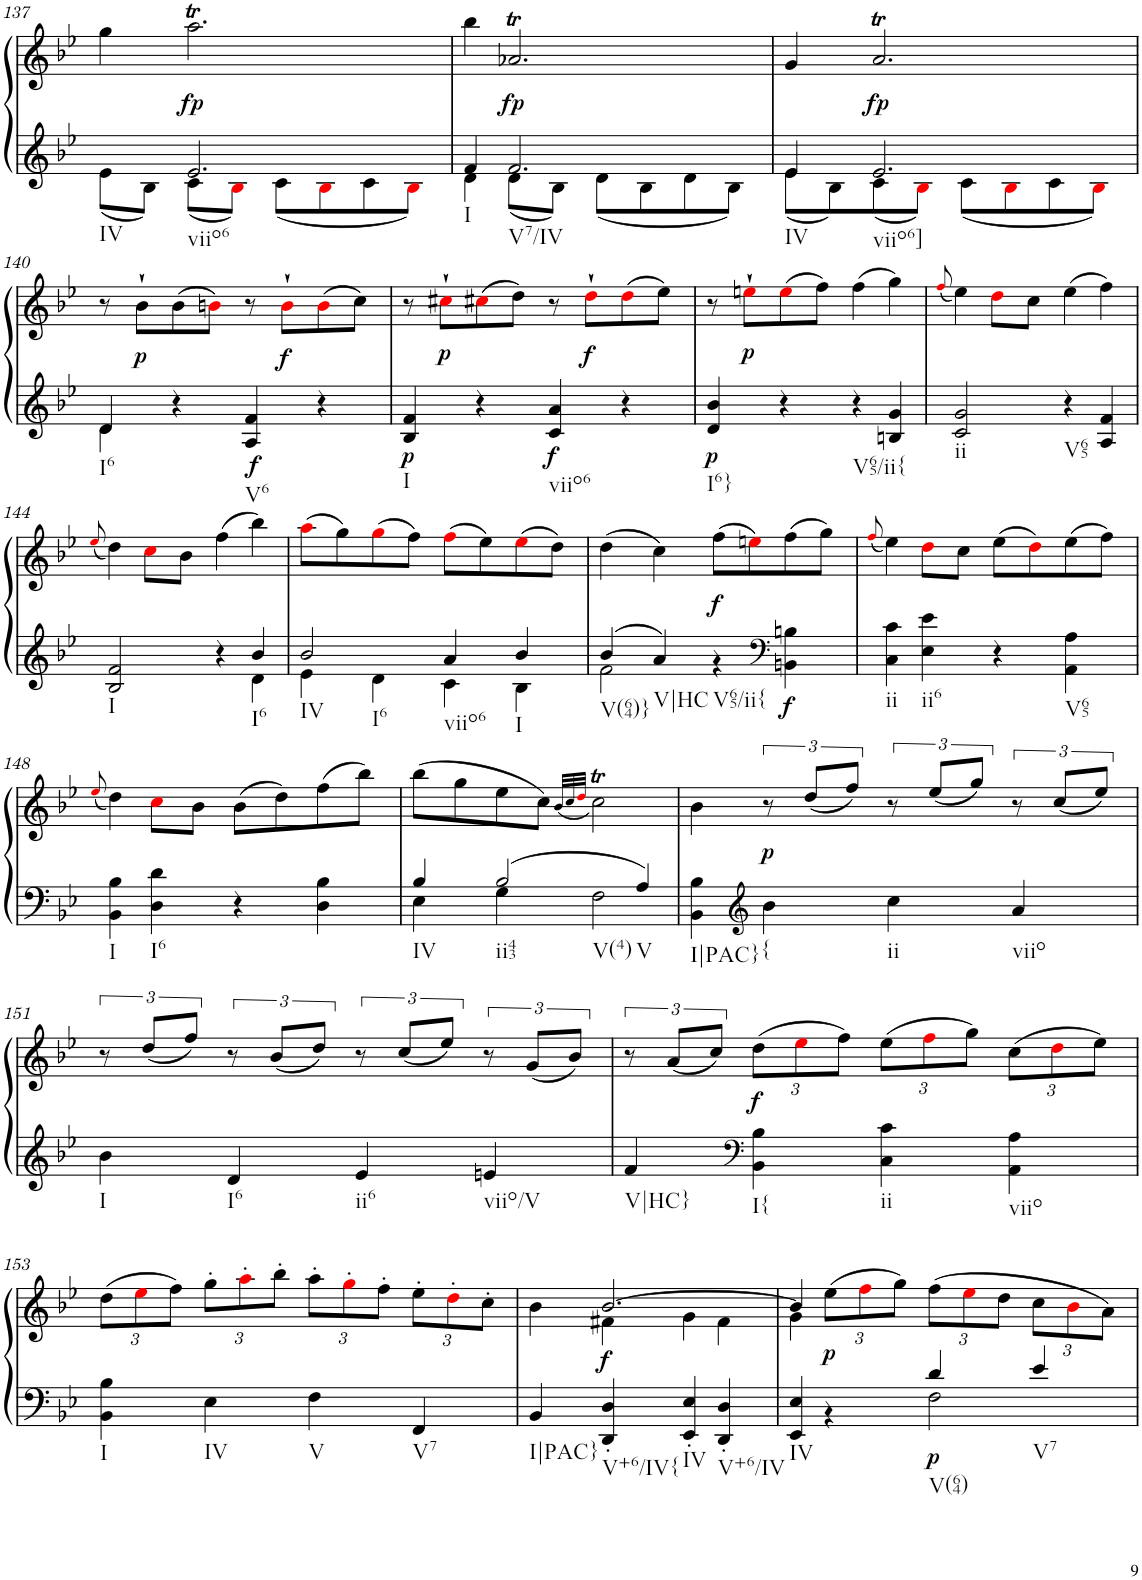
**kern	**kern	**dynam
*part1	*part1	*part1
*staff2	*staff1	*staff1/2
*I"Klavier linke Hand	*	*
!!LO:PB:g=z
*clefG2	*clefG2	*
*k[b-e-]	*k[b-e-]	*
*M2/2	*M2/2	*
*met(c|)	*met(c|)	*
=137	=137	=137
*^	*	*
!LO:TX:b:t=IV	!	!	!
4ryy	8e-\L	4gg\	.
.	8B-\J	.	.
!LO:TX:b:t=viio6	!	!	!
!	!	!	!LO:DY:b
2.e-/	8c\L	2.aat\	fp
.	8B-i\J	.	.
.	8c\L	.	.
.	8B-i\	.	.
.	8c\	.	.
.	8B-i\J	.	.
=138	=138	=138	=138
!LO:TX:b:t=I	!	!	!
4f/	4d\	4bb-\	.
!LO:TX:b:t=V7/IV	!	!	!
!	!	!	!LO:DY:b
2.f/	8d\L	2.a-XT/	fp
.	8B-\J	.	.
.	8d\L	.	.
.	8B-\	.	.
.	8d\	.	.
.	8B-\J	.	.
=139	=139	=139	=139
!LO:TX:b:t=IV	!	!	!
4e-/	8e-\L	4g/	.
.	8B-\	.	.
!LO:TX:b:t=viio6]	!	!	!
!	!	!	!LO:DY:b
2.e-/	8c\	2.at/	fp
.	8B-i\J	.	.
.	8c\L	.	.
.	8B-i\	.	.
.	8c\	.	.
.	8B-i\J	.	.
!!LO:LB:g=z
=140	=140	=140	=140
!LO:TX:b:t=I6	!	!	!
4d/	4d\	8r	.
!	!	!	!LO:DY:b
.	.	8b-`\L	p
4r	2.ryy	(8b-\	.
.	.	8bni\J)	.
!LO:TX:b:t=V6	!	!	!
!	!	!	!LO:DY:b=2
4A/ 4f/	.	8r	f
!	!	!	!LO:DY:b
.	.	8b`i\L	f
4r	.	(8bi\	.
.	.	8cc\J)	.
*v	*v	*	*
=141	=141	=141
!LO:TX:b:t=I	!	!
!	!	!LO:DY:b=2
4B-/ 4f/	8r	p
!	!	!LO:DY:b
.	8cc#X`i\L	p
4r	(8cc#Xi\	.
.	8dd\J)	.
!LO:TX:b:t=viio6	!	!
!	!	!LO:DY:b=2
4c/ 4a/	8r	f
!	!	!LO:DY:b
.	8dd`i\L	f
4r	(8ddi\	.
.	8ee-\J)	.
=142	=142	=142
!LO:TX:b:t=I6}	!	!
!	!	!LO:DY:b=2
4d/ 4b-/	8r	p
!	!	!LO:DY:b
.	8een`i\L	p
4r	(8eei\	.
.	8ff\J)	.
!LO:TX:b:t=V65/ii{	!	!
4r	(4ff\	.
4Bn/ 4g/	4gg\)	.
=143	=143	=143
.	(8qffi/	.
!LO:TX:b:t=ii	!	!
2c/ 2g/	4ee-\)	.
.	8ddi\L	.
.	8cc\J	.
!LO:TX:b:t=V65	!	!
4r	(4ee-\	.
4A/ 4f/	4ff\)	.
!!LO:LB:g=z
=144	=144	=144
.	(8qee-i/	.
*^	*	*
!LO:TX:b:t=I	!	!	!
2B-/ 2f/	2.ryy	4dd\)	.
.	.	8cci\L	.
.	.	8b-\J	.
4r	.	(4ff\	.
!LO:TX:b:t=I6	!	!	!
4b-/	4d\	4bb-\)	.
=145	=145	=145	=145
!LO:TX:b:t=IV	!	!	!
!LO:TX:b:t=I6	!	!	!
2b-/	4e-\	(8aai\L	.
.	.	8gg\)	.
.	4d\	(8ggi\	.
.	.	8ff\J)	.
!LO:TX:b:t=viio6	!	!	!
4a/	4c\	(8ffi\L	.
.	.	8ee-\)	.
!LO:TX:b:t=I	!	!	!
4b-/	4B-\	(8ee-i\	.
.	.	8dd\J)	.
=146	=146	=146	=146
!LO:TX:b:t=V(64)}	!	!	!
4b-/	2f\	(4dd\	.
!LO:TX:b:t=V|HC	!	!	!
4a/	.	4cc\)	.
!LO:TX:b:t=V65/ii{	!	!	!
!	!	!	!LO:DY:b
4ryy	4r	(8ff\L	f
.	.	8eeni\)	.
*clefF4	*	*	*
!	!	!	!LO:DY:b=2
4ryy	4BBn\ 4Bn\	(8ff\	f
.	.	8gg\J)	.
*v	*v	*	*
=147	=147	=147
.	(8qffi/	.
!LO:TX:b:t=ii	!	!
4C\ 4c\	4ee-\)	.
!LO:TX:b:t=ii6	!	!
4E-\ 4e-\	8ddi\L	.
.	8cc\J	.
4r	(8ee-\L	.
.	8ddi\)	.
!LO:TX:b:t=V65	!	!
4AA\ 4A\	(8ee-\	.
.	8ff\J)	.
!!LO:LB:g=z
=148	=148	=148
.	(8qee-i/	.
!LO:TX:b:t=I	!	!
4BB-\ 4B-\	4dd\)	.
!LO:TX:b:t=I6	!	!
4D\ 4d\	8cci\L	.
.	8b-\J	.
4r	(8b-\L	.
.	8dd\)	.
4D\ 4B-\	(8ff\	.
.	8bb-\J)	.
=149	=149	=149
*^	*	*
!LO:TX:b:t=IV	!	!	!
4B-/	4E-\	(8bb-\L	.
.	.	8gg\	.
!LO:TX:b:t=ii43	!	!	!
!LO:TX:b:t=V(4)	!	!	!
2B-/	4G\	8ee-\	.
.	.	8cc\J)	.
.	.	(32qb-/LLL	.
.	.	32qcc/	.
.	.	32qddi/JJJ	.
.	2F\	2ccT\)	.
!LO:TX:b:t=V	!	!	!
4A/	.	.	.
*v	*v	*	*
=150	=150	=150
!LO:TX:b:t=I|PAC}	!	!
4BB-\ 4B-\	4b-\	.
*clefG2	*	*
!LO:TX:b:t={	!	!
!	!	!LO:DY:b
4b-\	12r	p
.	(12dd/L	.
.	12ff/J)	.
!LO:TX:b:t=ii	!	!
4cc\	12r	.
.	(12ee-/L	.
.	12gg/J)	.
!LO:TX:b:t=viio	!	!
4a/	12r	.
.	(12cc/L	.
.	12ee-/J)	.
!!LO:LB:g=z
=151	=151	=151
!LO:TX:b:t=I	!	!
4b-\	12r	.
.	(12dd/L	.
.	12ff/J)	.
!LO:TX:b:t=I6	!	!
4d/	12r	.
.	(12b-/L	.
.	12dd/J)	.
!LO:TX:b:t=ii6	!	!
4e-/	12r	.
.	(12cc/L	.
.	12ee-/J)	.
!LO:TX:b:t=viio/V	!	!
4en/	12r	.
.	(12g/L	.
.	12b-/J)	.
=152	=152	=152
!LO:TX:b:t=V|HC}	!	!
4f/	12r	.
.	(12a/L	.
.	12cc/J)	.
*clefF4	*	*
*	*Xbrackettup	*
!LO:TX:b:t=I{	!	!
!	!	!LO:DY:b
4BB-\ 4B-\	(12dd\L	f
.	12ee-i\	.
.	12ff\J)	.
!LO:TX:b:t=ii	!	!
4C\ 4c\	(12ee-\L	.
.	12ffi\	.
.	12gg\J)	.
!LO:TX:b:t=viio	!	!
4AA\ 4A\	(12cc\L	.
.	12ddi\	.
.	12ee-\J)	.
!!LO:LB:g=z
=153	=153	=153
!LO:TX:b:t=I	!	!
4BB-\ 4B-\	(12dd\L	.
.	12ee-i\	.
.	12ff\J)	.
!LO:TX:b:t=IV	!	!
4E-\	12gg'\L	.
.	12aa'i\	.
.	12bb-'\J	.
!LO:TX:b:t=V	!	!
4F\	12aa'\L	.
.	12gg'i\	.
.	12ff'\J	.
!LO:TX:b:t=V7	!	!
4FF/	12ee-'\L	.
.	12dd'i\	.
.	12cc'\J	.
=154	=154	=154
*	*^	*
!LO:TX:b:t=I|PAC}	!	!	!
4BB-/	4b-\	4ryy	.
!LO:TX:b:t=V+6/IV{	!	!	!
!	!	!	!LO:DY:b
4DD/' 4D/'	[2.b-/	4f#X\	f
!LO:TX:b:t=IV	!	!	!
4EE-/' 4E-/'	.	4g\	.
!LO:TX:b:t=V+6/IV	!	!	!
4DD/' 4D/'	.	4f#\	.
=155	=155	=155	=155
*^	*	*	*
!LO:TX:b:t=IV	!	!	!	!
2ryy	4EE-/ 4E-/	4b-/]	4g\	.
!	!	!	!	!LO:DY:b
.	4r	(>12ee-\L	2.ryy	p
.	.	12ffi\	.	.
.	.	12gg\J)	.	.
!LO:TX:b:t=V(64)	!	!	!	!
!	!	!	!	!LO:DY:b=2
4d/	2F\	(>12ff\L	.	p
.	.	12ee-i\	.	.
.	.	12dd\J	.	.
!LO:TX:b:t=V7	!	!	!	!
4e-/	.	12cc\L	.	.
.	.	12b-i\	.	.
.	.	12a\J)	.	.
*v	*v	*	*	*
*	*v	*v	*
=	=	=
*-	*-	*-
